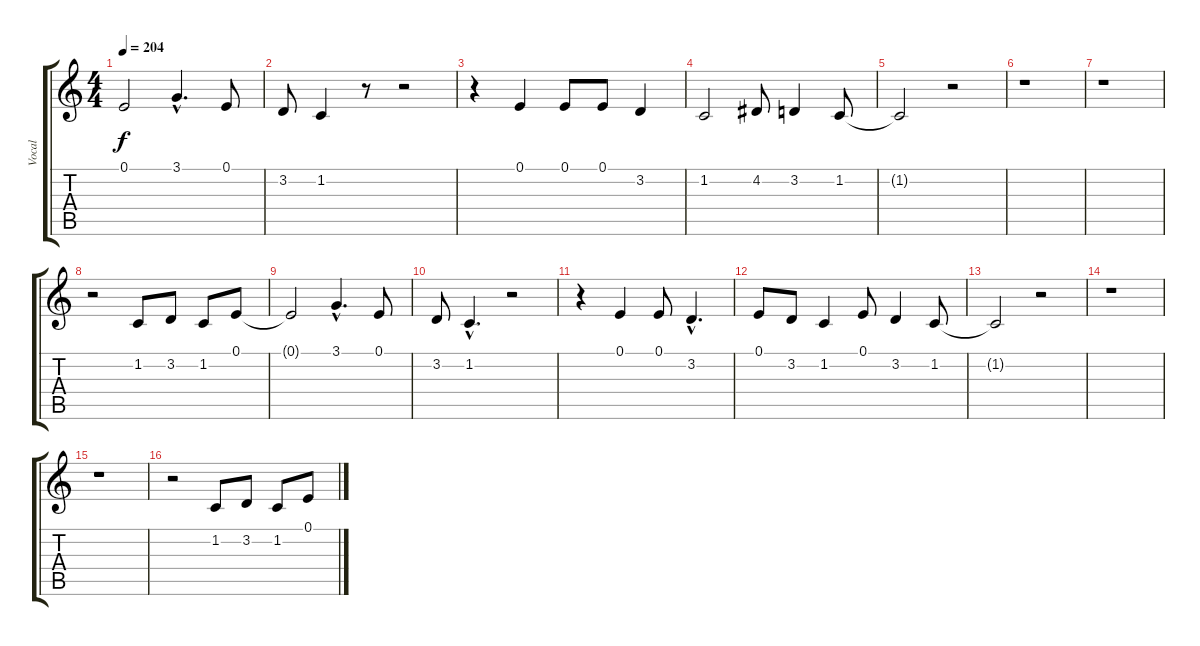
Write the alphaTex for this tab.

\track ("Vocal" "Vocal") {instrument synthvoice}
\staff {score tabs}
\tuning (E4 B3 G3 D3 A2 E2) {hide}
\ts (4 4)
\tempo 204
\clef g2
\ks c
0.1{t}.2{dy f} 3.1{hac}.4{d} 0.1.8 |
3.2.8 1.2.4 r.8 r.2 |
r.4 0.1.4 0.1.8 0.1.8 3.2.4 |
1.2.2 4.2.8 3.2.4 1.2.8 |
1.2{t}.2 r.2 |
r.1 |
r.1 |
r.2 1.2.8 3.2.8 1.2.8 0.1.8 |
0.1{t}.2 3.1{hac}.4{d} 0.1.8 |
3.2.8 1.2{hac}.4{d} r.2 |
r.4 0.1.4 0.1.8 3.2{hac}.4{d} |
0.1.8 3.2.8 1.2.4 0.1.8 3.2.4 1.2.8 |
1.2{t}.2 r.2 |
r.1 |
r.1 |
r.2 1.2.8 3.2.8 1.2.8 0.1.8
